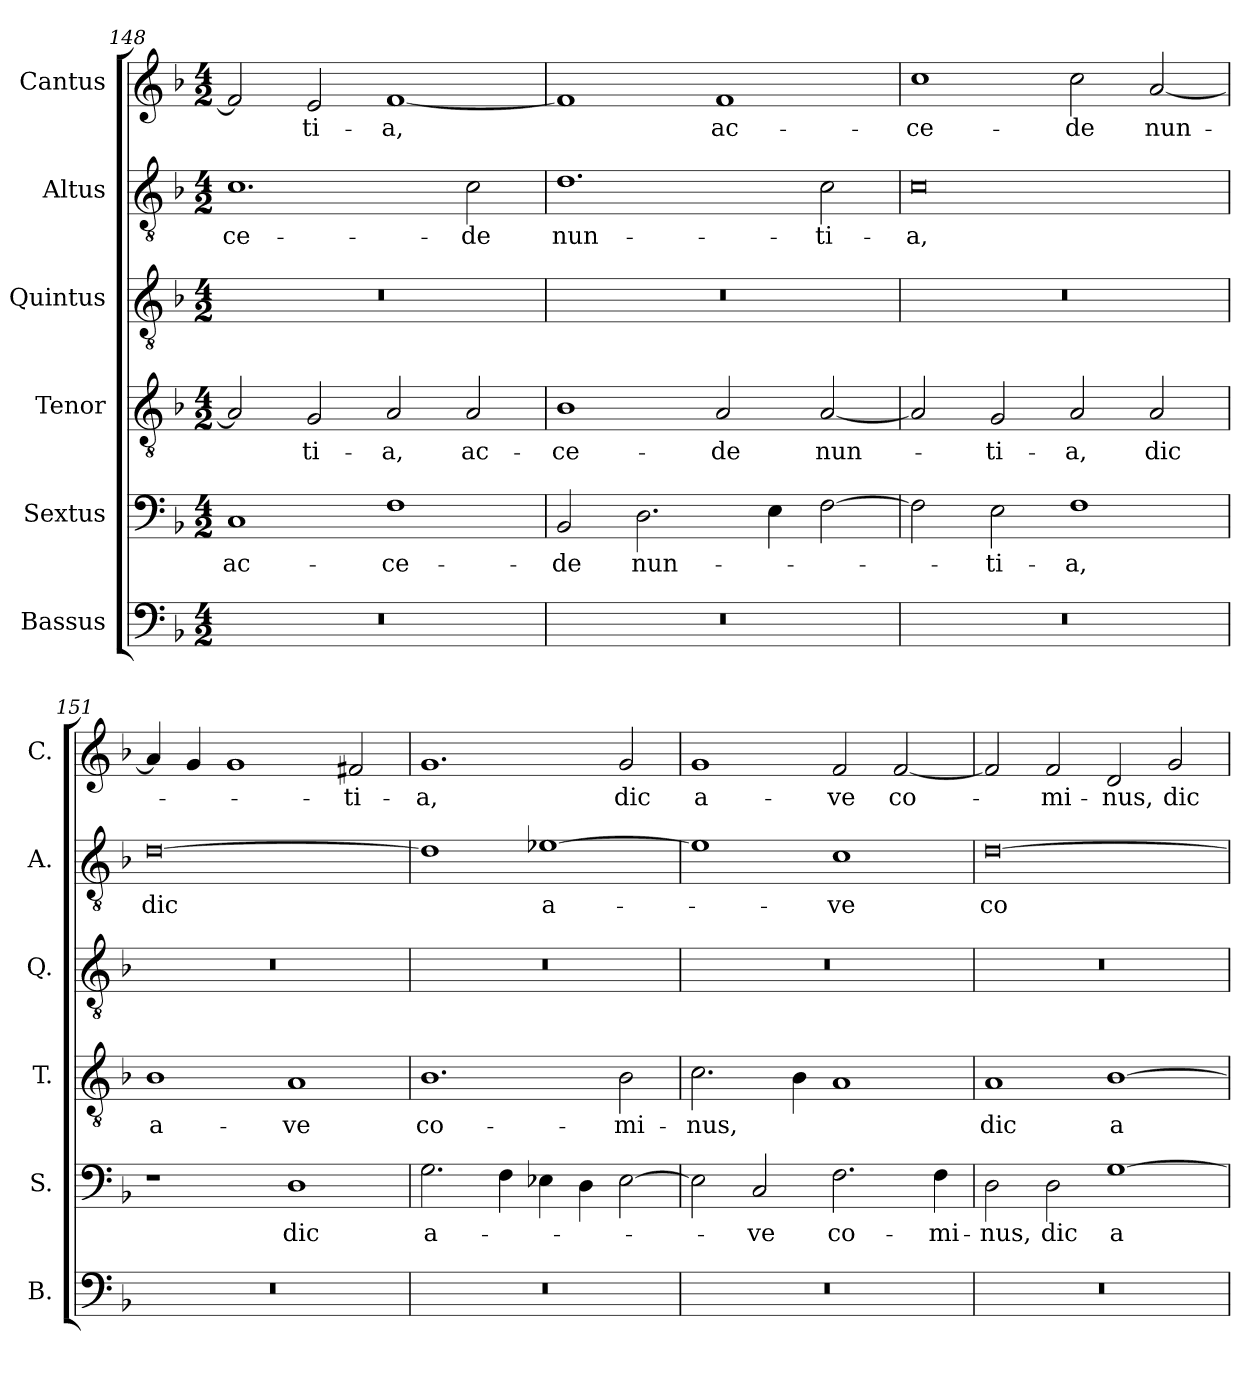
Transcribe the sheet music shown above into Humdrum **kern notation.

**kern	**kern	**text	**kern	**text	**kern	**kern	**text	**kern	**text
*part6	*part5	*part5	*part4	*part4	*part3	*part2	*part2	*part1	*part1
*staff6	*staff5	*staff5	*staff4	*staff4	*staff3	*staff2	*staff2	*staff1	*staff1
*I"Bassus	*I"Sextus	*	*I"Tenor	*	*I"Quintus	*I"Altus	*	*I"Cantus	*
*I'B.	*I'S.	*	*I'T.	*	*I'Q.	*I'A.	*	*I'C.	*
*clefF4	*clefF4	*	*clefGv2	*	*clefGv2	*clefGv2	*	*clefG2	*
*k[b-]	*k[b-]	*	*k[b-]	*	*k[b-]	*k[b-]	*	*k[b-]	*
*F:	*F:	*	*F:	*	*F:	*F:	*	*F:	*
*M4/2	*M4/2	*	*M4/2	*	*M4/2	*M4/2	*	*M4/2	*
=148	=148	=148	=148	=148	=148	=148	=148	=148	=148
0r	1C	ac-	2A/]	.	0r	1.c	-ce-	2f/]	.
.	.	.	2G/	-ti-	.	.	.	2e/	-ti-
.	1F	-ce-	2A/	-a,	.	.	.	[1f	-a,
.	.	.	2A/	ac-	.	2c\	-de	.	.
=149	=149	=149	=149	=149	=149	=149	=149	=149	=149
0r	2BB-/	-de	1B-	-ce-	0r	1.d	nun-	1f]	.
.	2.D\	nun-	.	.	.	.	.	.	.
.	.	.	2A/	-de	.	.	.	1f	ac-
.	4E\	.	.	.	.	.	.	.	.
.	[2F\	.	[2A/	nun-	.	2c\	-ti-	.	.
=150	=150	=150	=150	=150	=150	=150	=150	=150	=150
0r	2F\]	.	2A/]	.	0r	0c	-a,	1cc	-ce-
.	2E\	-ti-	2G/	-ti-	.	.	.	.	.
.	1F	-a,	2A/	-a,	.	.	.	2cc\	-de
.	.	.	2A/	dic	.	.	.	[2a/	nun-
=151	=151	=151	=151	=151	=151	=151	=151	=151	=151
0r	1r	.	1B-	a-	0r	[0d	dic	4a/]	.
.	.	.	.	.	.	.	.	4g/	.
.	.	.	.	.	.	.	.	1g	.
.	1D	dic	1A	-ve	.	.	.	.	.
.	.	.	.	.	.	.	.	2f#X/	-ti-
=152	=152	=152	=152	=152	=152	=152	=152	=152	=152
0r	2.G\	a-	1.B-	co-	0r	1d]	.	1.g	-a,
.	4F\	.	.	.	.	.	.	.	.
.	4E-X\	.	.	.	.	[1e-X	a-	.	.
.	4D\	.	.	.	.	.	.	.	.
.	[2E-\	.	2B-\	-mi-	.	.	.	2g/	dic
=153	=153	=153	=153	=153	=153	=153	=153	=153	=153
0r	2E-\]	.	2.c\	-nus,	0r	1e-]	.	1g	a-
.	2C/	-ve	.	.	.	.	.	.	.
.	.	.	4B-\	.	.	.	.	.	.
.	2.F\	co-	1A	.	.	1c	-ve	2f/	-ve
.	.	.	.	.	.	.	.	[2f/	co-
.	4F\	-mi-	.	.	.	.	.	.	.
!!LO:PB:g=z
=154	=154	=154	=154	=154	=154	=154	=154	=154	=154
0r	2D\	-nus,	1A	dic	0r	[0d	co-	2f/]	.
.	2D\	dic	.	.	.	.	.	2f/	-mi-
.	[1G	a-	[1B-	a-	.	.	.	2d/	-nus,
.	.	.	.	.	.	.	.	2g/	dic
=	=	=	=	=	=	=	=	=	=
*-	*-	*-	*-	*-	*-	*-	*-	*-	*-
